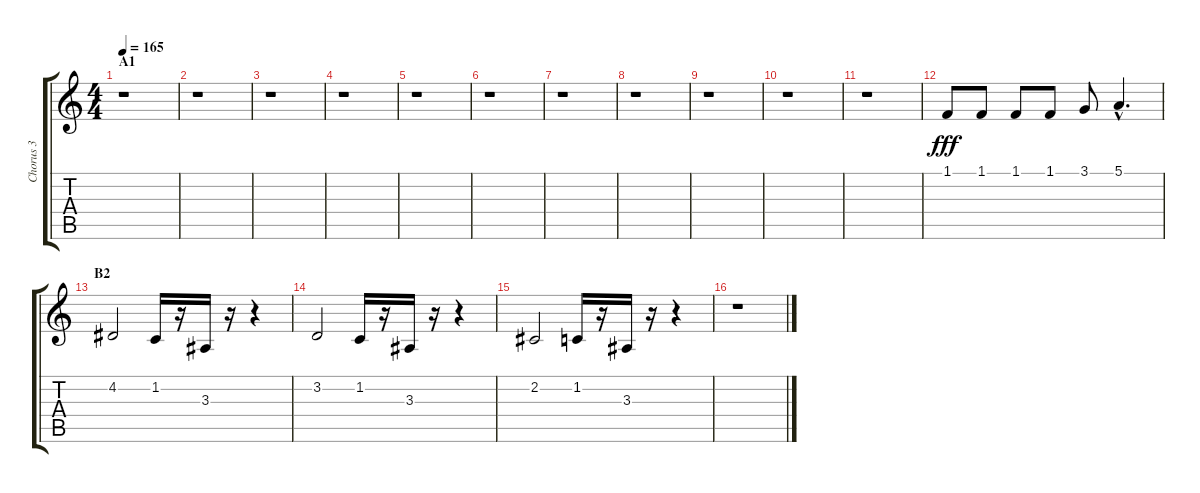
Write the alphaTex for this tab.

\track ("Chorus 3" "Chorus 3") {instrument choiraahs}
\staff {score tabs}
\tuning (E4 B3 G3 D3 A2 E2) {hide}
\ts (4 4)
\section ("" "A1")
\tempo 165
\clef g2
\ks c
r.1{dy fff} |
r.1 |
r.1 |
r.1 |
r.1 |
r.1 |
r.1 |
r.1 |
r.1 |
r.1 |
r.1 |
1.1.8 1.1.8 1.1.8 1.1.8 3.1.8 5.1{hac}.4{d} |
\section ("" "B2")
4.2.2 1.2.16 r.16 3.3.16 r.16 r.4 |
3.2.2 1.2.16 r.16 3.3.16 r.16 r.4 |
2.2.2 1.2.16 r.16 3.3.16 r.16 r.4 |
r.1
